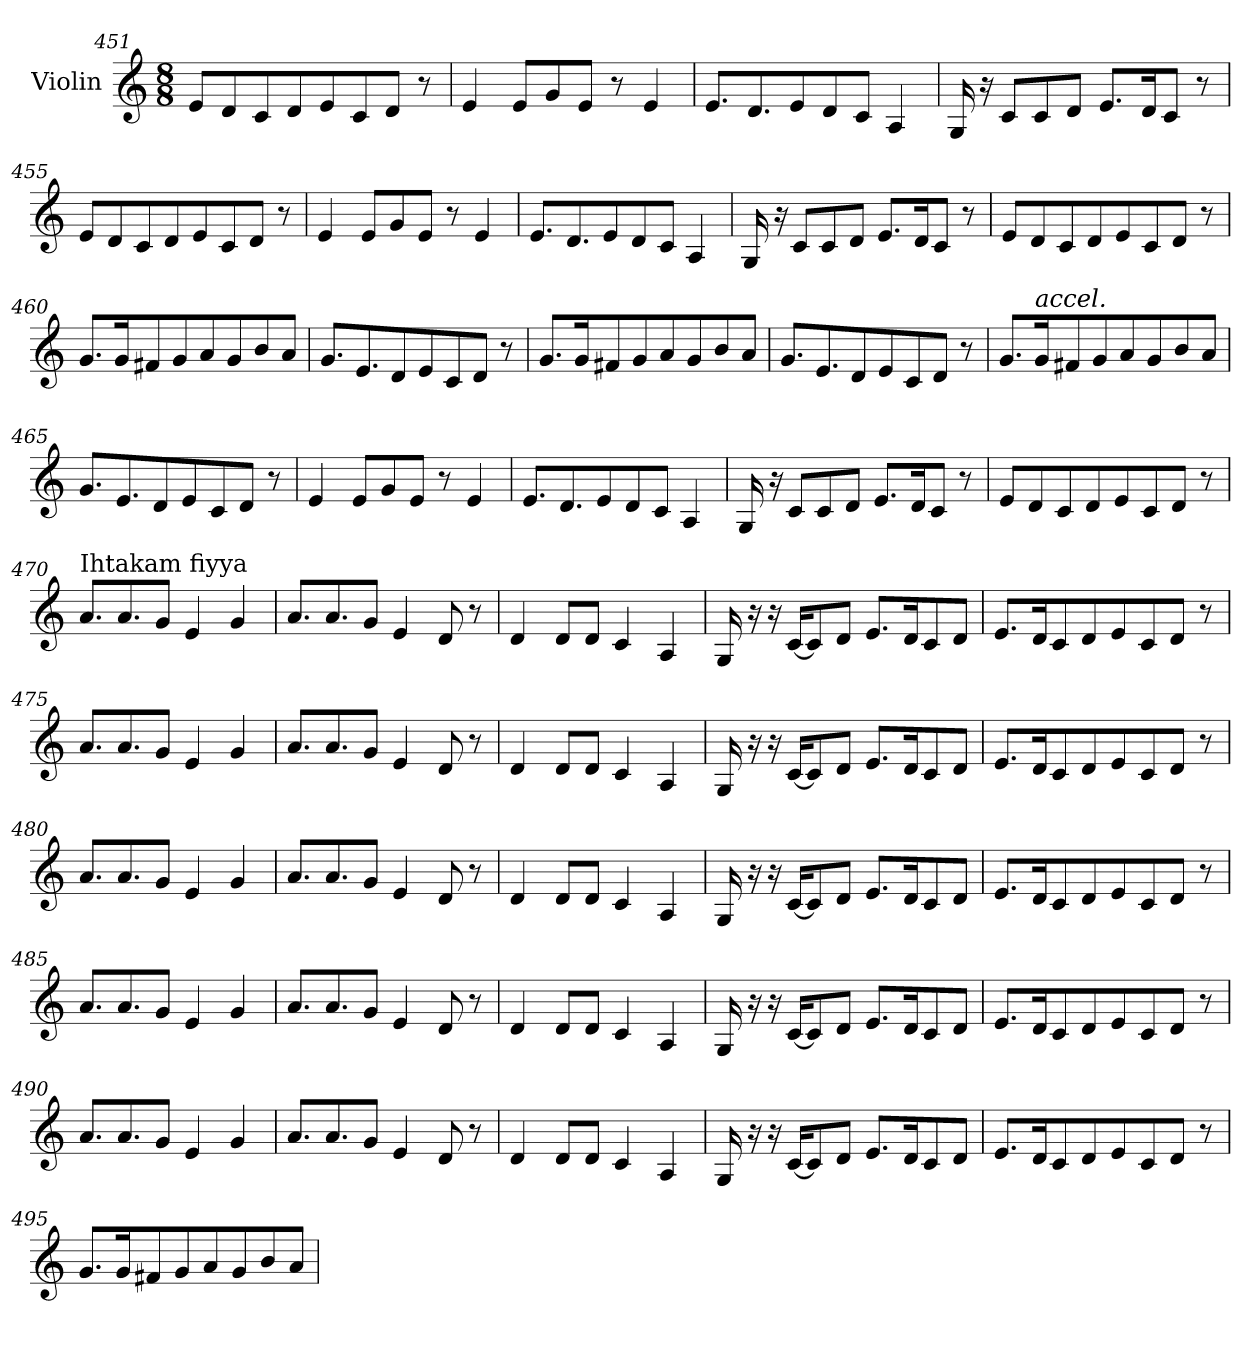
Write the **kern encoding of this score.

**kern
*part1
*staff1
*I"Violin
*clefG2
*k[]
*C:
*M8/8
=451
8e/L
8d/
8c/
8d/
8e/
8c/
8d/J
8r
!!LO:LB:g=z
=452
4e/
8e/L
8g/
8e/J
8r
4e/
=453
8.e/L
8.d/
8e/
8d/
8c/J
4A/
=454
16G/
16r
8c/L
8c/
8d/J
8.e/L
16d/K
8c/J
8r
=455
8e/L
8d/
8c/
8d/
8e/
8c/
8d/J
8r
!!LO:LB:g=z
=456
4e/
8e/L
8g/
8e/J
8r
4e/
=457
8.e/L
8.d/
8e/
8d/
8c/J
4A/
=458
16G/
16r
8c/L
8c/
8d/J
8.e/L
16d/K
8c/J
8r
=459
8e/L
8d/
8c/
8d/
8e/
8c/
8d/J
8r
!!LO:LB:g=z
=460
8.g/L
16g/K
8f#X/
8g/
8a/
8g/
8b/
8a/J
=461
8.g/L
8.e/
8d/
8e/
8c/
8d/J
8r
=462
8.g/L
16g/K
8f#X/
8g/
8a/
8g/
8b/
8a/J
=463
8.g/L
8.e/
8d/
8e/
8c/
8d/J
8r
!!LO:LB:g=z
=464
8.g/L
!LO:TX:a:i:t=accel.
16g/K
8f#X/
8g/
8a/
8g/
8b/
8a/J
=465
8.g/L
8.e/
8d/
8e/
8c/
8d/J
8r
=466
4e/
8e/L
8g/
8e/J
8r
4e/
=467
8.e/L
8.d/
8e/
8d/
8c/J
4A/
!!LO:LB:g=z
=468
16G/
16r
8c/L
8c/
8d/J
8.e/L
16d/K
8c/J
8r
=469
8e/L
8d/
8c/
8d/
8e/
8c/
8d/J
8r
=470
*MM80
!LO:TX:a:t=Ihtakam fiyya
8.a/L
8.a/
8g/J
4e/
4g/
=471
8.a/L
8.a/
8g/J
4e/
8d/
8r
!!LO:LB:g=z
=472
4d/
8d/L
8d/J
4c/
4A/
=473
16G/
16r
16r
[16c/KL
8c/]
8d/J
8.e/L
16d/K
8c/
8d/J
=474
8.e/L
16d/K
8c/
8d/
8e/
8c/
8d/J
8r
=475
8.a/L
8.a/
8g/J
4e/
4g/
!!LO:LB:g=z
=476
8.a/L
8.a/
8g/J
4e/
8d/
8r
=477
4d/
8d/L
8d/J
4c/
4A/
=478
16G/
16r
16r
[16c/KL
8c/]
8d/J
8.e/L
16d/K
8c/
8d/J
=479
8.e/L
16d/K
8c/
8d/
8e/
8c/
8d/J
8r
!!LO:PB:g=z
=480
8.a/L
8.a/
8g/J
4e/
4g/
=481
8.a/L
8.a/
8g/J
4e/
8d/
8r
=482
4d/
8d/L
8d/J
4c/
4A/
=483
16G/
16r
16r
[16c/KL
8c/]
8d/J
8.e/L
16d/K
8c/
8d/J
!!LO:LB:g=z
=484
8.e/L
16d/K
8c/
8d/
8e/
8c/
8d/J
8r
=485
8.a/L
8.a/
8g/J
4e/
4g/
=486
8.a/L
8.a/
8g/J
4e/
8d/
8r
=487
4d/
8d/L
8d/J
4c/
4A/
!!LO:LB:g=z
=488
16G/
16r
16r
[16c/KL
8c/]
8d/J
8.e/L
16d/K
8c/
8d/J
=489
8.e/L
16d/K
8c/
8d/
8e/
8c/
8d/J
8r
=490
8.a/L
8.a/
8g/J
4e/
4g/
=491
8.a/L
8.a/
8g/J
4e/
8d/
8r
!!LO:LB:g=z
=492
4d/
8d/L
8d/J
4c/
4A/
=493
16G/
16r
16r
[16c/KL
8c/]
8d/J
8.e/L
16d/K
8c/
8d/J
=494
8.e/L
16d/K
8c/
8d/
8e/
8c/
8d/J
8r
=495
8.g/L
16g/K
8f#X/
8g/
8a/
8g/
8b/
8a/J
=
*-
